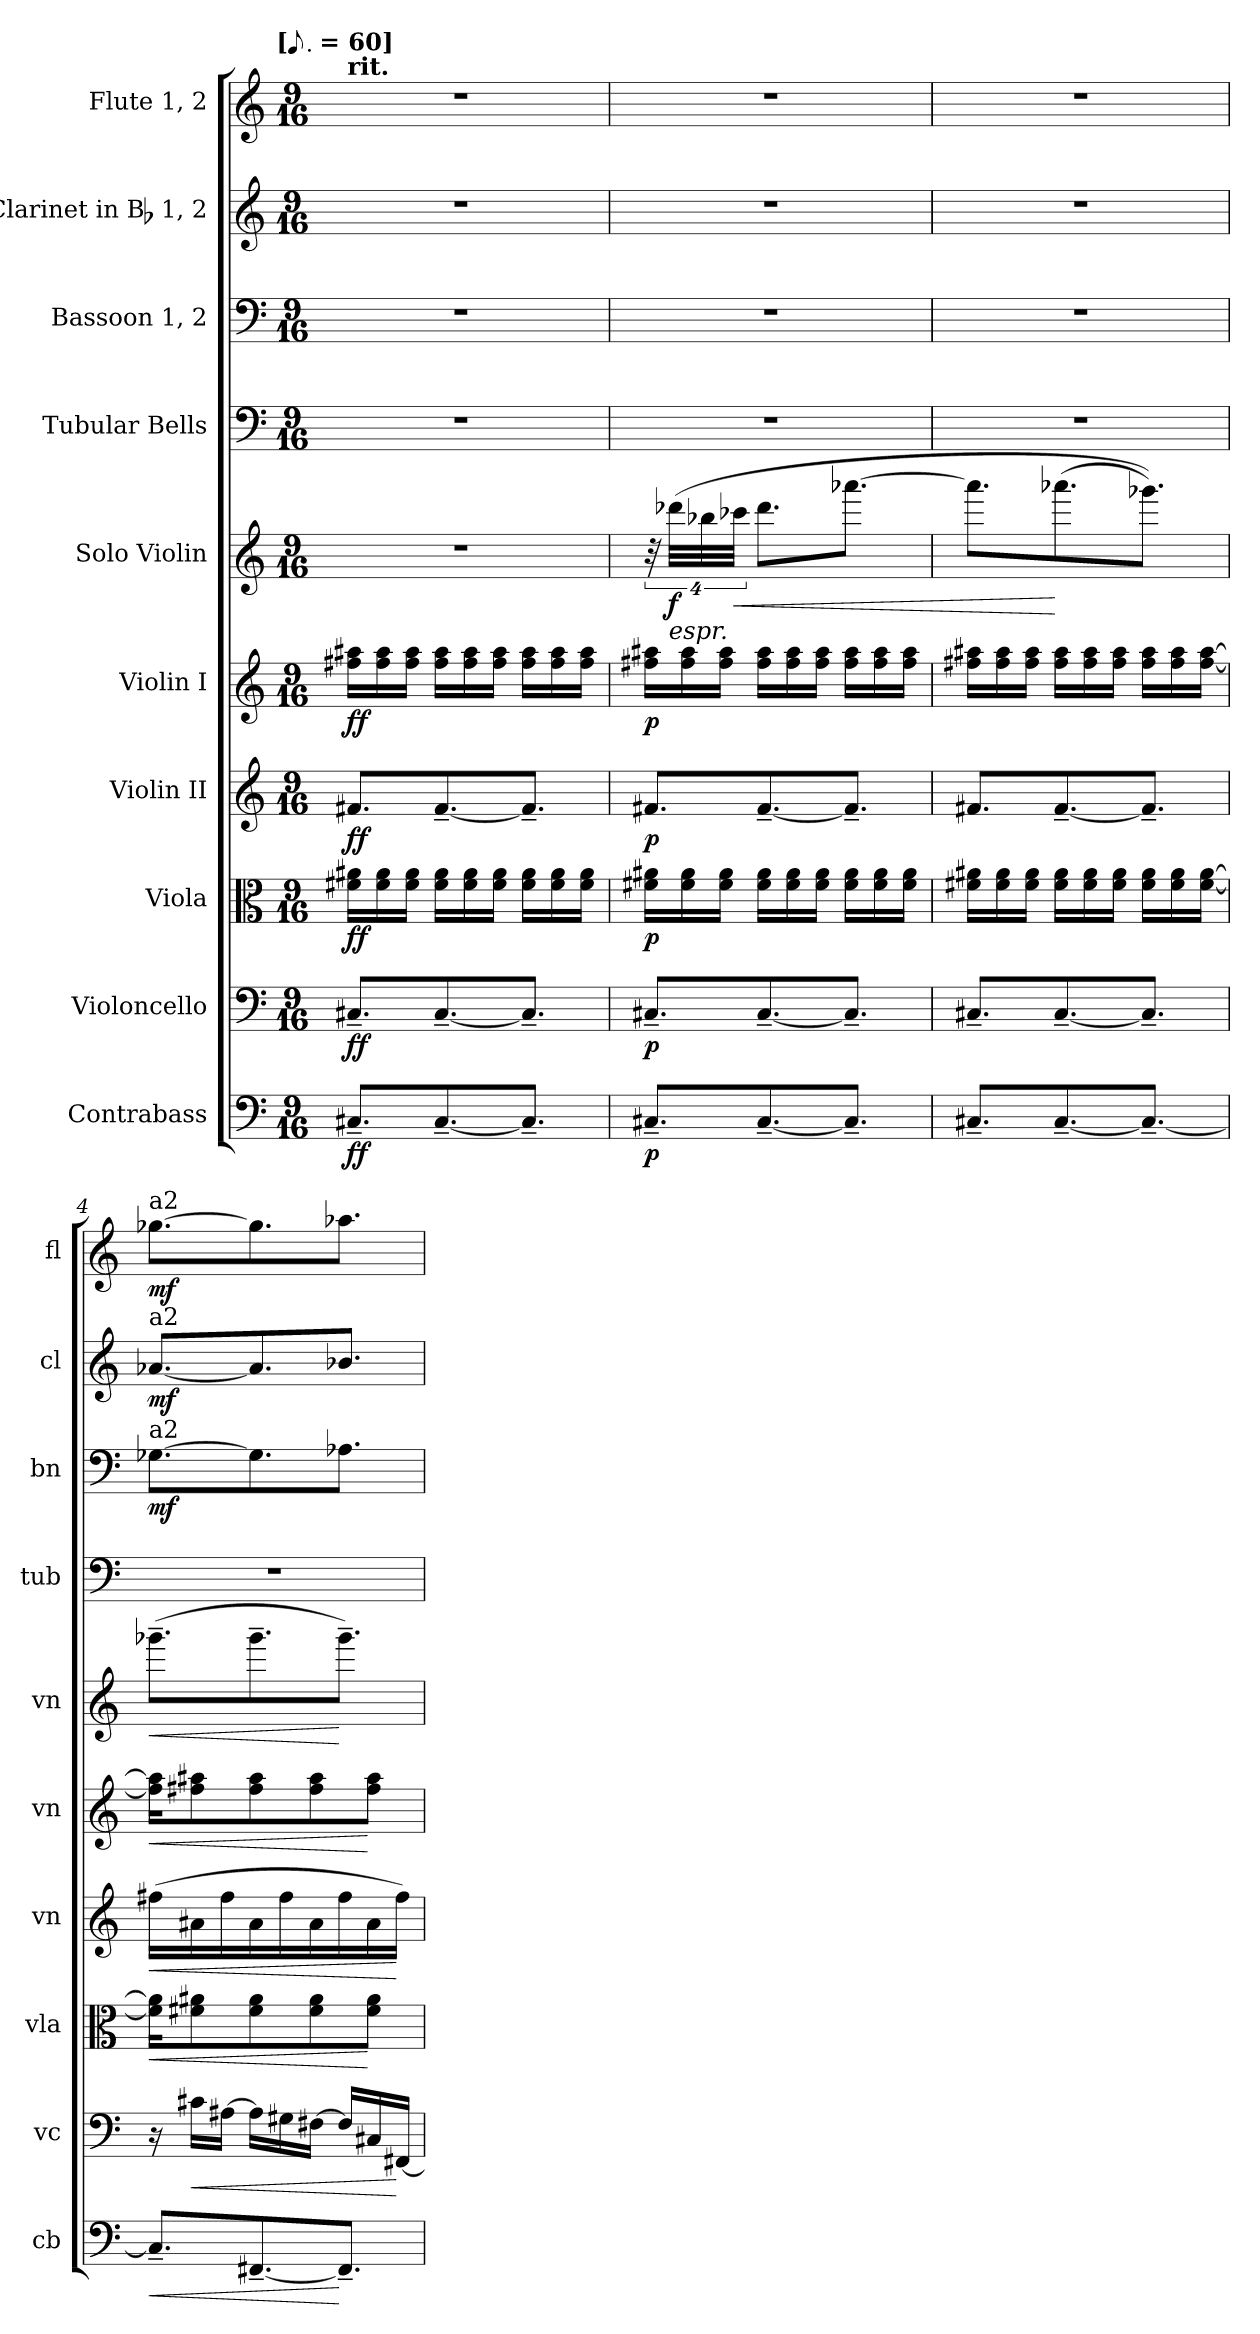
**kern	**dynam	**kern	**dynam	**kern	**dynam	**kern	**dynam	**kern	**dynam	**kern	**dynam	**kern	**kern	**dynam	**kern	**dynam	**kern	**dynam
*part10	*part10	*part9	*part9	*part8	*part8	*part7	*part7	*part6	*part6	*part5	*part5	*part4	*part3	*part3	*part2	*part2	*part1	*part1
*staff10	*staff10	*staff9	*staff9	*staff8	*staff8	*staff7	*staff7	*staff6	*staff6	*staff5	*staff5	*staff4	*staff3	*staff3	*staff2	*staff2	*staff1	*staff1
*I"Contrabass	*	*I"Violoncello	*	*I"Viola	*	*I"Violin II	*	*I"Violin I	*	*I"Solo Violin	*	*I"Tubular Bells	*I"Bassoon 1, 2	*	*I"Clarinet in Bb 1, 2	*	*I"Flute 1, 2	*
*I'cb	*	*I'vc	*	*I'vla	*	*I'vn	*	*I'vn	*	*I'vn	*	*I'tub	*I'bn	*	*I'cl	*	*I'fl	*
*clefF4	*	*clefF4	*	*clefC3	*	*clefG2	*	*clefG2	*	*clefG2	*	*clefF4	*clefF4	*	*clefG2	*	*clefG2	*
*ITrd7c12	*	*	*	*	*	*	*	*	*	*	*	*	*	*	*ITrd1c2	*	*	*
*k[]	*	*k[]	*	*k[]	*	*k[]	*	*k[]	*	*k[]	*	*k[]	*k[]	*	*k[b-e-]	*	*k[]	*
!!LO:TX:omd:t=[[8th-dot] = 60]
*M9/16	*	*M9/16	*	*M9/16	*	*M9/16	*	*M9/16	*	*M9/16	*	*M9/16	*M9/16	*	*M9/16	*	*M9/16	*
*MM45	*	*MM45	*	*MM45	*	*MM45	*	*MM45	*	*MM45	*	*MM45	*MM45	*	*MM45	*	*MM45	*
=1	=1	=1	=1	=1	=1	=1	=1	=1	=1	=1	=1	=1	=1	=1	=1	=1	=1	=1
!	!	!	!	!	!	!	!	!	!	!	!	!	!	!	!	!	!LO:TX:a:B:t=rit.	!
8.CC#X~L	ff	8.C#X~L	ff	16f#X 16a#XLL	ff	8.f#XL	ff	16ff#X 16aa#XLL	ff	16%9r	.	16%9r	16%9r	.	16%9r	.	16%9r	.
.	.	.	.	16f# 16a#	.	.	.	16ff# 16aa#	.	.	.	.	.	.	.	.	.	.
.	.	.	.	16f# 16a#JJ	.	.	.	16ff# 16aa#JJ	.	.	.	.	.	.	.	.	.	.
[8.CC#~	.	[8.C#~	.	16f# 16a#LL	.	[8.f#~	.	16ff# 16aa#LL	.	.	.	.	.	.	.	.	.	.
.	.	.	.	16f# 16a#	.	.	.	16ff# 16aa#	.	.	.	.	.	.	.	.	.	.
.	.	.	.	16f# 16a#JJ	.	.	.	16ff# 16aa#JJ	.	.	.	.	.	.	.	.	.	.
8.CC#~J]	.	8.C#~J]	.	16f# 16a#LL	.	8.f#~J]	.	16ff# 16aa#LL	.	.	.	.	.	.	.	.	.	.
.	.	.	.	16f# 16a#	.	.	.	16ff# 16aa#	.	.	.	.	.	.	.	.	.	.
.	.	.	.	16f# 16a#JJ	.	.	.	16ff# 16aa#JJ	.	.	.	.	.	.	.	.	.	.
=2	=2	=2	=2	=2	=2	=2	=2	=2	=2	=2	=2	=2	=2	=2	=2	=2	=2	=2
!!LO:REH:place=s1:t=1
*	*	*	*	*	*	*	*	*	*	*	*	*	*	*	*	*	*MM35	*
8.CC#X~L	p	8.C#X~L	p	16f#X 16a#XLL	p	8.f#XL	p	16ff#X 16aa#XLL	p	64%3r	.	16%9r	16%9r	.	16%9r	.	16%9r	.
!	!	!	!	!	!	!	!	!	!	!LO:TX:b:i:t=espr.	!	!	!	!	!	!	!	!
.	.	.	.	.	.	.	.	.	.	(64%3ddd-XLLL	f	.	.	.	.	.	.	.
.	.	.	.	16f# 16a#	.	.	.	16ff# 16aa#	.	.	.	.	.	.	.	.	.	.
.	.	.	.	.	.	.	.	.	.	64%3bb-X	.	.	.	.	.	.	.	.
.	.	.	.	16f# 16a#JJ	.	.	.	16ff# 16aa#JJ	.	.	.	.	.	.	.	.	.	.
!	!	!	!	!	!	!	!	!	!	!	!LO:HP:b	!	!	!	!	!	!	!
.	.	.	.	.	.	.	.	.	.	64%3ccc-XJJJ	<	.	.	.	.	.	.	.
[8.CC#~	.	[8.C#~	.	16f# 16a#LL	.	[8.f#~	.	16ff# 16aa#LL	.	8.ddd-L	.	.	.	.	.	.	.	.
.	.	.	.	16f# 16a#	.	.	.	16ff# 16aa#	.	.	.	.	.	.	.	.	.	.
.	.	.	.	16f# 16a#JJ	.	.	.	16ff# 16aa#JJ	.	.	.	.	.	.	.	.	.	.
8.CC#~J]	.	8.C#~J]	.	16f# 16a#LL	.	8.f#~J]	.	16ff# 16aa#LL	.	[8.aaa-XJ	.	.	.	.	.	.	.	.
.	.	.	.	16f# 16a#	.	.	.	16ff# 16aa#	.	.	.	.	.	.	.	.	.	.
.	.	.	.	16f# 16a#JJ	.	.	.	16ff# 16aa#JJ	.	.	.	.	.	.	.	.	.	.
=3	=3	=3	=3	=3	=3	=3	=3	=3	=3	=3	=3	=3	=3	=3	=3	=3	=3	=3
8.CC#X~L	.	8.C#X~L	.	16f#X 16a#XLL	.	8.f#XL	.	16ff#X 16aa#XLL	.	8.aaa-L]	.	16%9r	16%9r	.	16%9r	.	16%9r	.
.	.	.	.	16f# 16a#	.	.	.	16ff# 16aa#	.	.	.	.	.	.	.	.	.	.
.	.	.	.	16f# 16a#JJ	.	.	.	16ff# 16aa#JJ	.	.	.	.	.	.	.	.	.	.
[8.CC#~	.	[8.C#~	.	16f# 16a#LL	.	[8.f#~	.	16ff# 16aa#LL	.	(8.aaa-X	[	.	.	.	.	.	.	.
.	.	.	.	16f# 16a#	.	.	.	16ff# 16aa#	.	.	.	.	.	.	.	.	.	.
.	.	.	.	16f# 16a#JJ	.	.	.	16ff# 16aa#JJ	.	.	.	.	.	.	.	.	.	.
8.CC#~J_	.	8.C#~J]	.	16f# 16a#LL	.	8.f#~J]	.	16ff# 16aa#LL	.	8.ggg-XJ))	.	.	.	.	.	.	.	.
.	.	.	.	16f# 16a#	.	.	.	16ff# 16aa#	.	.	.	.	.	.	.	.	.	.
.	.	.	.	[16f# [16a#JJ	.	.	.	[16ff# [16aa#JJ	.	.	.	.	.	.	.	.	.	.
=4	=4	=4	=4	=4	=4	=4	=4	=4	=4	=4	=4	=4	=4	=4	=4	=4	=4	=4
!	!	!	!	!	!	!	!	!	!	!	!	!	!	!	!	!	!LO:TX:a:t=a2	!
!	!	!	!	!	!	!	!	!	!	!	!	!	!	!	!LO:TX:a:t=a2	!	!	!
!	!	!	!	!	!	!	!	!	!	!	!	!	!LO:TX:a:t=a2	!	!	!	!	!
!	!LO:HP:b	!	!	!	!LO:HP:b	!	!LO:HP:b	!	!LO:HP:b	!	!LO:HP:b	!	!	!	!	!	!	!
8.CC#~L]	<	16r	.	16f#] 16a#]KL	<	(16ff#XLL	<	16ff#] 16aa#]KL	<	(8.ggg-X~L	<	16%9r	[8.G-XL	mf	[8.g-XL	mf	[8.gg-XL	mf
!	!	!	!LO:HP:b	!	!	!	!	!	!	!	!	!	!	!	!	!	!	!
.	.	16c#XLL	<	8f#X 8a#X	.	16a#X	.	8ff#X 8aa#X	.	.	.	.	.	.	.	.	.	.
.	.	[16A#XJJ	.	.	.	16ff#	.	.	.	.	.	.	.	.	.	.	.	.
[8.FFF#X~	.	16A#LL]	.	8f# 8a#	.	16a#	.	8ff# 8aa#	.	8.ggg-~	.	.	8.G-]	.	8.g-]	.	8.gg-]	.
.	.	16G#X	.	.	.	16ff#	.	.	.	.	.	.	.	.	.	.	.	.
.	.	[16F#XJJ	.	8f# 8a#	.	16a#	.	8ff# 8aa#	.	.	.	.	.	.	.	.	.	.
8.FFF#~J]	[	16F#LL]	.	.	.	16ff#	.	.	.	8.ggg-~J)	[	.	8.A-XJ	.	8.a-XJ	.	8.aa-XJ	.
.	.	16C#X	.	8f# 8a#J	[	16a#	.	8ff# 8aa#J	[	.	.	.	.	.	.	.	.	.
.	.	[16FF#XJJ	[	.	.	16ff#JJ)	[	.	.	.	.	.	.	.	.	.	.	.
=	=	=	=	=	=	=	=	=	=	=	=	=	=	=	=	=	=	=
*-	*-	*-	*-	*-	*-	*-	*-	*-	*-	*-	*-	*-	*-	*-	*-	*-	*-	*-
